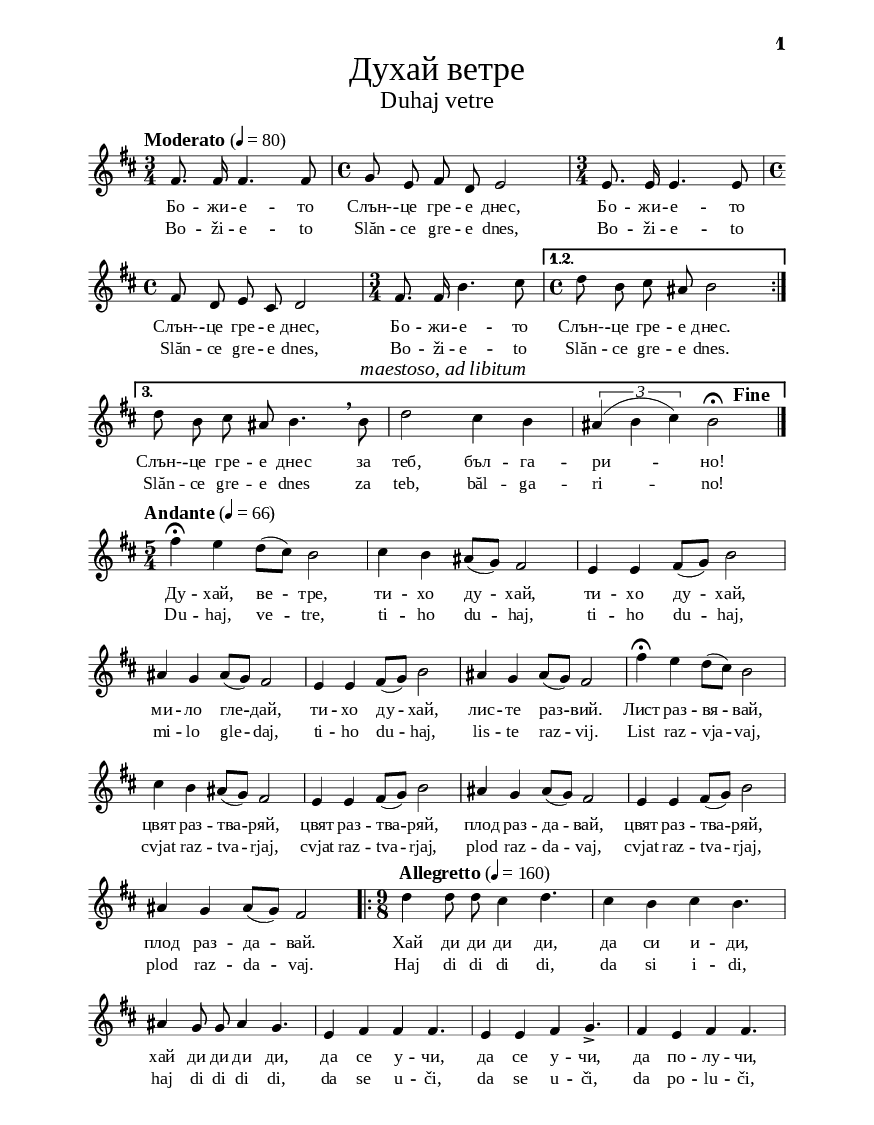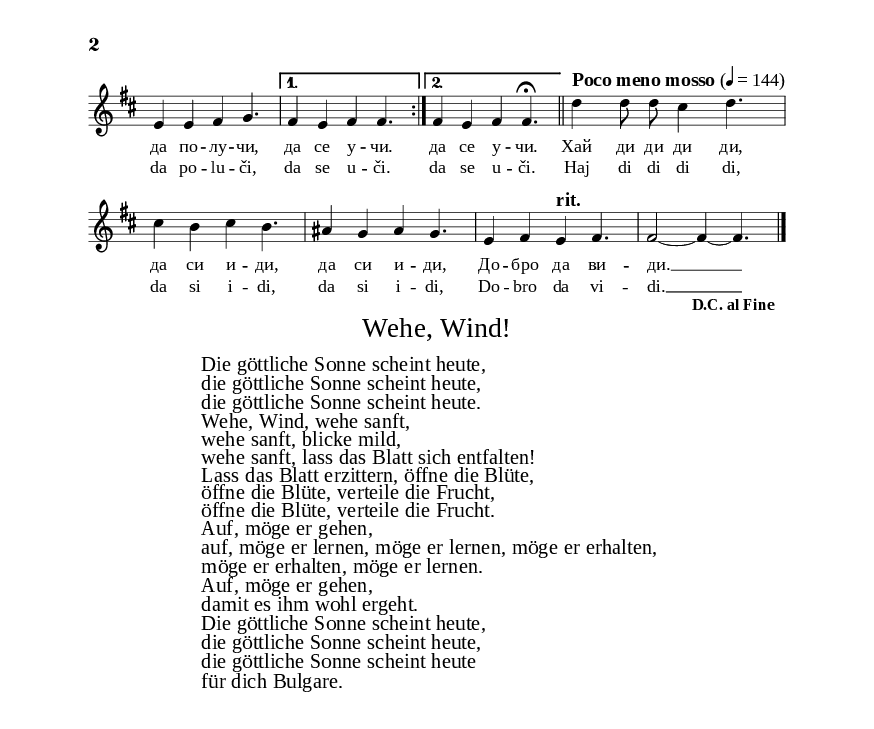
\version "2.24.3"

\include "include/globals.ily"

\bookpart {
  \label #'ref136
  \tocItem \markup "Духай ветре –  Duhaj vetre "
  \include "include/bookpart-paper.ily"
  \score {
    \include "include/score-layout.ily"

    \new Voice \relative c' {
      \clef treble
      \key b \minor
      \time 3/4
      \tempoFunc "Moderato" 4 "80"
      \autoBeamOff

      \repeat volta 3 {
        fis8.  fis16  fis4.  fis8 | % 2
        \time 4/4  | % 2
        g8  e8  fis8  d8  e2
        | % 3
        \time 3/4  | % 3
        e8.  e16  e4.  e8 \break | % 4
        \time 4/4  | % 4
        fis8  d8  e8  cis8
        d2 | % 5
        \time 3/4  | % 5
        fis8.  fis16  b4.  cis8
        \time 4/4 |
      }
      \alternative {
        {
          d8  b8  cis8 ais8  b2 | \break
        }
        {
          d8   b8 cis8  ais8  b4. \breathe b8 |
          \mark\markup\italic {"                      maestoso, ad libitum"} 
          d2 cis4 b4 | 
          
          
          \tweak direction #up \times 2/3 {
            \once \override Slur.positions = #'(1 . 1)
            \once \override Slur.height-limit = #5.91
            ais4 (  b4  cis4 )
          } 
          \once \override Score.MetronomeMark.outside-staff-priority = #599
          \once \override Score.MetronomeMark.X-extent=#'(-3.5 . 0)
          \tempo "Fine" b2 ^\fermata
        }
      } \break  \bar "|."

      \once \override Staff.TimeSignature.break-visibility = ##(#f #t #t)
      \time 5/4 \tempoFunc "Andante" 4 "66" fis'4 ^\fermata
      e4  d8 [ ( cis8 ) ] b2 | 
      cis4  b4  ais8 ( [  g8 ) ]  fis2 |
      e4  e4 fis8 ( [  g8 ) ] b2 | \break
      ais4 g4  ais8 ( [  g8 ) ]  fis2 |
      e4 e4  fis8 ( [  g8 ) ]  b2 |
      ais4  g4  ais8 ( [  g8 ) ]  fis2 |
      fis'4 ^\fermata  e4  d8 ( [
      cis8 ) ]  b2 | \break  
      cis4 b4  ais8 ( [  g8 ) ]  fis2 |
      e4 e4  fis8 ( [  g8 ) ] b2 |
      ais4  g4  ais8 ( [  g8 ) ]  fis2 |
      e4  e4  fis8 ( [  g8 ) ] b2 | \break 
      ais4  g4  ais8 ( [  g8 ) ]  fis2 |
      \repeat volta 2 {
        \time 9/8 \tempoFunc "     Allegretto" 4 "160"  d'4
        d8  d8  cis4 d4. |
        cis4  b4  cis4 b4. | \break  
        ais4  g8  g8 ais4  g4. |
        e4 fis4 fis4  fis4. | 
        e4  e4  fis4 g4. -> |
        fis4  e4  fis4 fis4. \break  
        e4  e4  fis4  g4.
      }

      \alternative {
        {
          fis4  e4  fis4  fis4.
        }
        {
          fis4  e4  fis4  fis4.^\fermata \bar "||"
        }
      }

      \tempoFunc "Poco meno mosso" 4 "144" d'4 d8 d8 cis4 d4. | \break
      cis4  b4
      cis4  b4.  ais4  g4  ais4
      g4.  e4   fis4
      \tempo "rit." e4  fis4.
      fis2 ~  fis4 ~ fis4.\break  \bar "|."
    }
    
    \addlyrics {
      Бо -- жи -- е -- то "Слън-" -- це гре --
      е днес, Бо -- жи -- е -- то "Слън-" --
      це гре -- е днес, Бо -- жи -- е --
      то "Слън-"  -- це гре -- е днес. "Слън-" 
      -- це гре -- е днес за теб, бъл --
      га -- ри  --  но! Ду -- хай, ве
      -- тре, ти -- хо ду -- хай, ти
      -- хо ду -- хай, ми -- ло гле
      -- дай, ти -- хо ду -- хай,
      лис -- те раз -- вий. Лист раз
      -- вя -- вай, цвят раз -- тва
      -- ряй, цвят раз -- тва --
      ряй, плод раз -- да -- вай,
      цвят раз -- тва -- ряй, плод
      раз -- да -- вай. Хай ди ди ди
      ди, да си и -- ди, хай ди ди ди
      ди, да се у -- чи, да се у -- чи,
      да по -- лу -- чи, да по -- лу --
      чи, да се у -- чи. да се у -- чи.
      Хай ди ди ди ди, да си и -- ди,
      да си и -- ди, До -- бро да ви --
      ди. __ }
    \addlyrics {
      Bo -- ži -- e -- to Slăn -- ce gre --
      e dnes, Bo -- ži -- e -- to Slăn --
      ce gre -- e dnes, Bo -- ži -- e --
      to Slăn  -- ce gre -- e dnes. Slăn
      -- ce gre -- e dnes za teb, băl --
      ga -- ri  --  no! Du -- haj, ve
      -- tre, ti -- ho du -- haj, ti
      -- ho du -- haj, mi -- lo gle
      -- daj, ti -- ho du -- haj,
      lis -- te raz -- vij. List raz
      -- vja -- vaj, cvjat raz -- tva
      -- rjaj, cvjat raz -- tva --
      rjaj, plod raz -- da -- vaj,
      cvjat raz -- tva -- rjaj, plod
      raz -- da -- vaj. Haj di di di
      di, da si i -- di, haj di di di
      di, da se u -- či, da se u -- či,
      da po -- lu -- či, da po -- lu --
      či, da se u -- či. da se u -- či.
      Haj di di di di, da si i -- di,
      da si i -- di, Do -- bro da vi --
      di. __}

      \header {
        title = \titleFunc "Духай ветре" "Duhaj vetre"
      }

      \midi{}

    } % score

    \markup \dc-one "D.C. al Fine"
    

    % include foreign translation(s) of the song
    \version "2.24.3"

\markup \fill-line { \fontsize #deTitleFontSize "Wehe, Wind!" }
\markup \null
\markup \null
\markup \fontsize #deCoupletFontSize {
  \hspace #14
  \override #`(baseline-skip . ,deCoupletBaselineSkip)

  \column {

    \line { " "Die göttliche Sonne scheint heute,  }

    \line { " "die göttliche Sonne scheint heute,  }

    \line { " "die göttliche Sonne scheint heute. }

    \line { " "Wehe, Wind, wehe sanft,  }

    \line { " "wehe sanft, blicke mild, }

    \line { " "wehe sanft, lass das Blatt sich entfalten! }

    \line { " "Lass das Blatt erzittern, öffne die Blüte,  }

    \line { " "öffne die Blüte, verteile die Frucht, }

    \line { " "öffne die Blüte, verteile die Frucht. }

    \line { " "Auf, möge er gehen, }

    \line { " " auf, möge er lernen, möge er lernen, möge er erhalten, }

    \line { " "möge er erhalten, möge er lernen. }

    \line { " "Auf, möge er gehen,  }

    \line { " "damit es ihm wohl ergeht. }

    \line { " "Die göttliche Sonne scheint heute,  }

    \line { " "die göttliche Sonne scheint heute,  }

    \line { " "die göttliche Sonne scheint heute }
     \line { " "für dich Bulgare. }

  }
}


  } % bookpart
